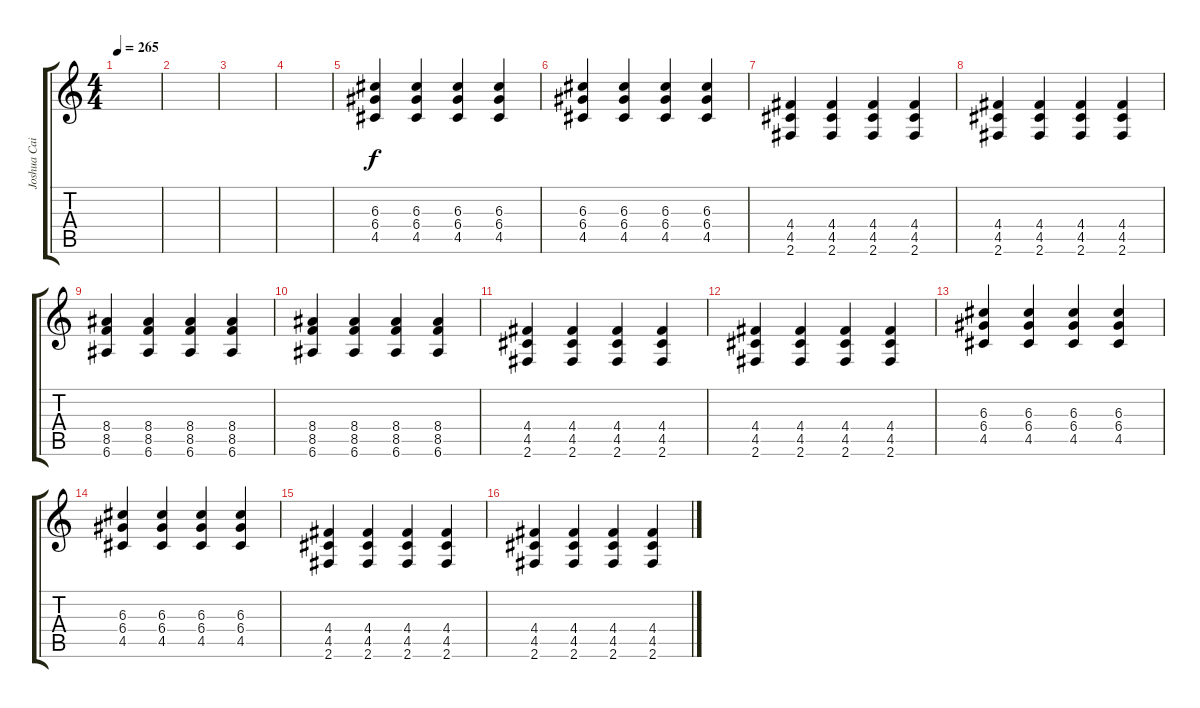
\track ("Joshua Cain Distortion" "Joshua Cai") {instrument overdrivenguitar}
\staff {score tabs}
\tuning (E4 B3 G3 D3 A2 E2) {hide}
\ts (4 4)
\tempo 265
\clef g2
\ks c
|
|
|
|
(6.3 6.4 4.5).4 (6.3 6.4 4.5).4 (6.3 6.4 4.5).4 (6.3 6.4 4.5).4 |
(6.3 6.4 4.5).4 (6.3 6.4 4.5).4 (6.3 6.4 4.5).4 (6.3 6.4 4.5).4 |
(4.4 4.5 2.6).4 (4.4 4.5 2.6).4 (4.4 4.5 2.6).4 (4.4 4.5 2.6).4 |
(4.4 4.5 2.6).4 (4.4 4.5 2.6).4 (4.4 4.5 2.6).4 (4.4 4.5 2.6).4 |
(8.4 8.5 6.6).4 (8.4 8.5 6.6).4 (8.4 8.5 6.6).4 (8.4 8.5 6.6).4 |
(8.4 8.5 6.6).4 (8.4 8.5 6.6).4 (8.4 8.5 6.6).4 (8.4 8.5 6.6).4 |
(4.4 4.5 2.6).4 (4.4 4.5 2.6).4 (4.4 4.5 2.6).4 (4.4 4.5 2.6).4 |
(4.4 4.5 2.6).4 (4.4 4.5 2.6).4 (4.4 4.5 2.6).4 (4.4 4.5 2.6).4 |
(6.3 6.4 4.5).4 (6.3 6.4 4.5).4 (6.3 6.4 4.5).4 (6.3 6.4 4.5).4 |
(6.3 6.4 4.5).4 (6.3 6.4 4.5).4 (6.3 6.4 4.5).4 (6.3 6.4 4.5).4 |
(4.4 4.5 2.6).4 (4.4 4.5 2.6).4 (4.4 4.5 2.6).4 (4.4 4.5 2.6).4 |
(4.4 4.5 2.6).4 (4.4 4.5 2.6).4 (4.4 4.5 2.6).4 (4.4 4.5 2.6).4
